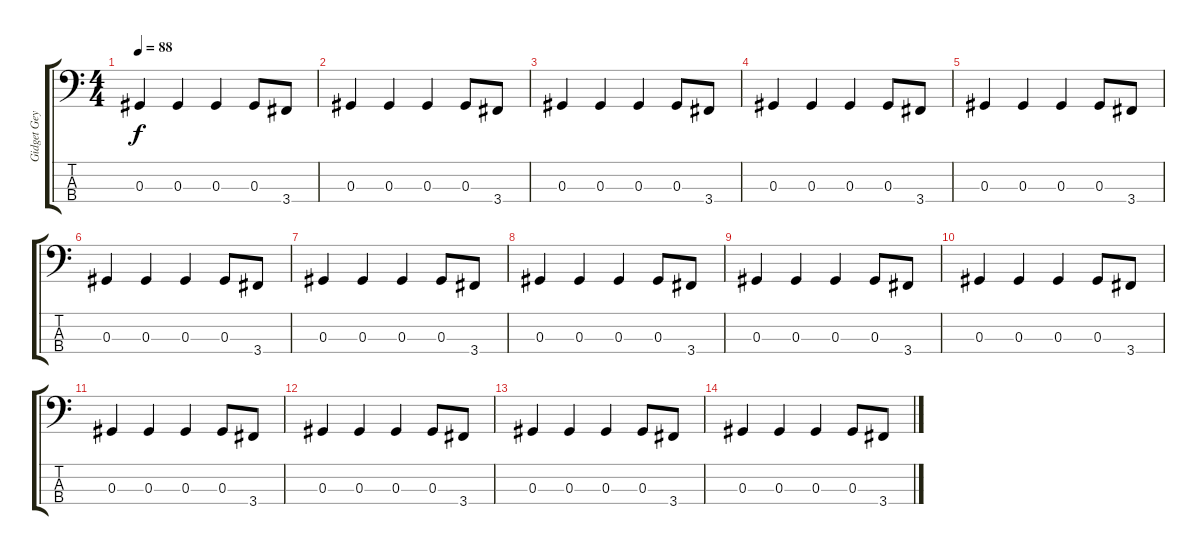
\track ("Gidget Geyne (Bass)" "Gidget Gey") {instrument electricbasspick}
\staff {score tabs}
\tuning (Gb2 Db2 Ab1 Eb1) {hide}
\ts (4 4)
\tempo 88
\clef f4
\ks c
0.3.4{dy f} 0.3.4 0.3.4 0.3.8 3.4.8 |
0.3.4 0.3.4 0.3.4 0.3.8 3.4.8 |
0.3.4 0.3.4 0.3.4 0.3.8 3.4.8 |
0.3.4 0.3.4 0.3.4 0.3.8 3.4.8 |
0.3.4 0.3.4 0.3.4 0.3.8 3.4.8 |
0.3.4 0.3.4 0.3.4 0.3.8 3.4.8 |
0.3.4 0.3.4 0.3.4 0.3.8 3.4.8 |
0.3.4 0.3.4 0.3.4 0.3.8 3.4.8 |
0.3.4 0.3.4 0.3.4 0.3.8 3.4.8 |
0.3.4 0.3.4 0.3.4 0.3.8 3.4.8 |
0.3.4 0.3.4 0.3.4 0.3.8 3.4.8 |
0.3.4 0.3.4 0.3.4 0.3.8 3.4.8 |
0.3.4 0.3.4 0.3.4 0.3.8 3.4.8 |
0.3.4 0.3.4 0.3.4 0.3.8 3.4.8
